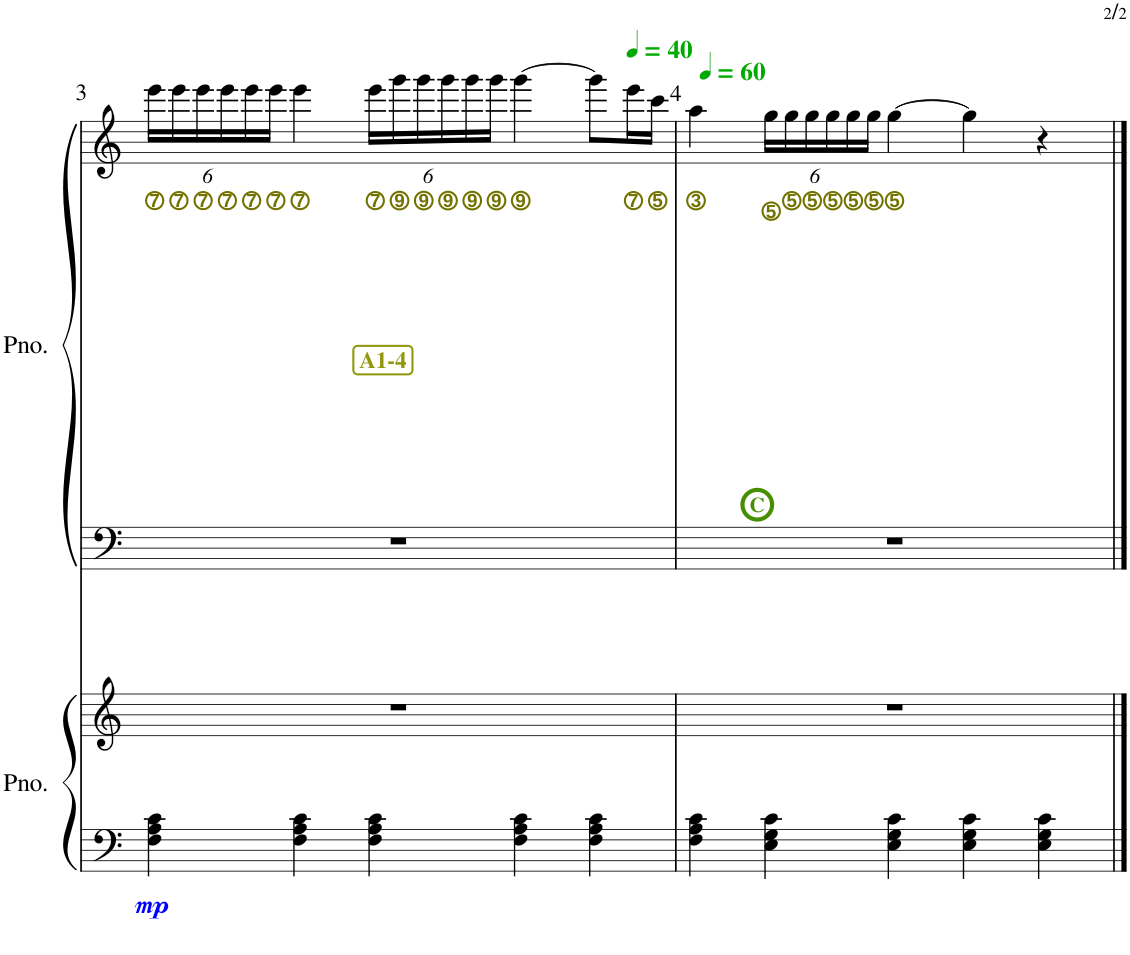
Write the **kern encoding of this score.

**kern	**kern	**dynam	**kern	**kern	**text
*part2	*part2	*part2	*part1	*part1	*part1
*staff4	*staff3	*staff3/4	*staff2	*staff1	*staff1
*I"ピアノ	*	*	*I"ピアノ	*	*
!!LO:PB:g=z
*clefF4	*clefG2	*	*clefF4	*clefG2	*
*k[]	*k[]	*	*k[]	*k[]	*
*M5/4	*M5/4	*	*M5/4	*M5/4	*
*	*	*	*	*Xbrackettup	*
!!LO:REH:place=s1:b:B:cj:color=#91980E:fs=11:t=A1-4:qo=2
=3	=3	=3	=3	=3	=3
!	!	!LO:DY:b=2	!	!	!LO:LY:b:color=#727200
4F\ 4A\ 4c\	4%5r	mp	4%5r	24eee\LL	7
!	!	!	!	!	!LO:LY:b:color=#727200
.	.	.	.	24eee\	7
!	!	!	!	!	!LO:LY:b:color=#727200
.	.	.	.	24eee\	7
!	!	!	!	!	!LO:LY:b:color=#727200
.	.	.	.	24eee\	7
!	!	!	!	!	!LO:LY:b:color=#727200
.	.	.	.	24eee\	7
!	!	!	!	!	!LO:LY:b:color=#727200
.	.	.	.	24eee\JJ	7
!	!	!	!	!	!LO:LY:b:color=#727200
4F\ 4A\ 4c\	.	.	.	4eee\	7
!	!	!	!	!	!LO:LY:b:color=#727200
4F\ 4A\ 4c\	.	.	.	24eee\LL	7
!	!	!	!	!	!LO:LY:b:color=#727200
.	.	.	.	24ggg\	9
!	!	!	!	!	!LO:LY:b:color=#727200
.	.	.	.	24ggg\	9
!	!	!	!	!	!LO:LY:b:color=#727200
.	.	.	.	24ggg\	9
!	!	!	!	!	!LO:LY:b:color=#727200
.	.	.	.	24ggg\	9
!	!	!	!	!	!LO:LY:b:color=#727200
.	.	.	.	24ggg\JJ	9
!	!	!	!	!	!LO:LY:b:color=#727200
4F\ 4A\ 4c\	.	.	.	[4ggg\	9
4F\ 4A\ 4c\	.	.	.	8ggg\L]	.
*	*	*	*	*MM40	*
!	!	!	!	!	!LO:LY:b:color=#727200
.	.	.	.	16eee\L	7
!	!	!	!	!	!LO:LY:b:color=#727200
.	.	.	.	16ccc\JJ	5
=4	=4	=4	=4	=4	=4
*	*	*	*	*MM60	*
!	!	!	!	!	!LO:LY:b:color=#727200
4F\ 4A\ 4c\	4%5r	.	4%5r	4aa\	3
!	!	!	!	!LO:TX:b:B:color=#478E00:t=C	!
!	!	!	!	!	!LO:LY:b:color=#727200
4E\ 4G\ 4c\	.	.	.	24gg\LL	5
!	!	!	!	!	!LO:LY:b:color=#727200
.	.	.	.	24gg\	5
!	!	!	!	!	!LO:LY:b:color=#727200
.	.	.	.	24gg\	5
!	!	!	!	!	!LO:LY:b:color=#727200
.	.	.	.	24gg\	5
!	!	!	!	!	!LO:LY:b:color=#727200
.	.	.	.	24gg\	5
!	!	!	!	!	!LO:LY:b:color=#727200
.	.	.	.	24gg\JJ	5
!	!	!	!	!	!LO:LY:b:color=#727200
4E\ 4G\ 4c\	.	.	.	[4gg\	5
4E\ 4G\ 4c\	.	.	.	4gg\]	.
4E\ 4G\ 4c\	.	.	.	4r	.
==	==	==	==	==	==
*-	*-	*-	*-	*-	*-
